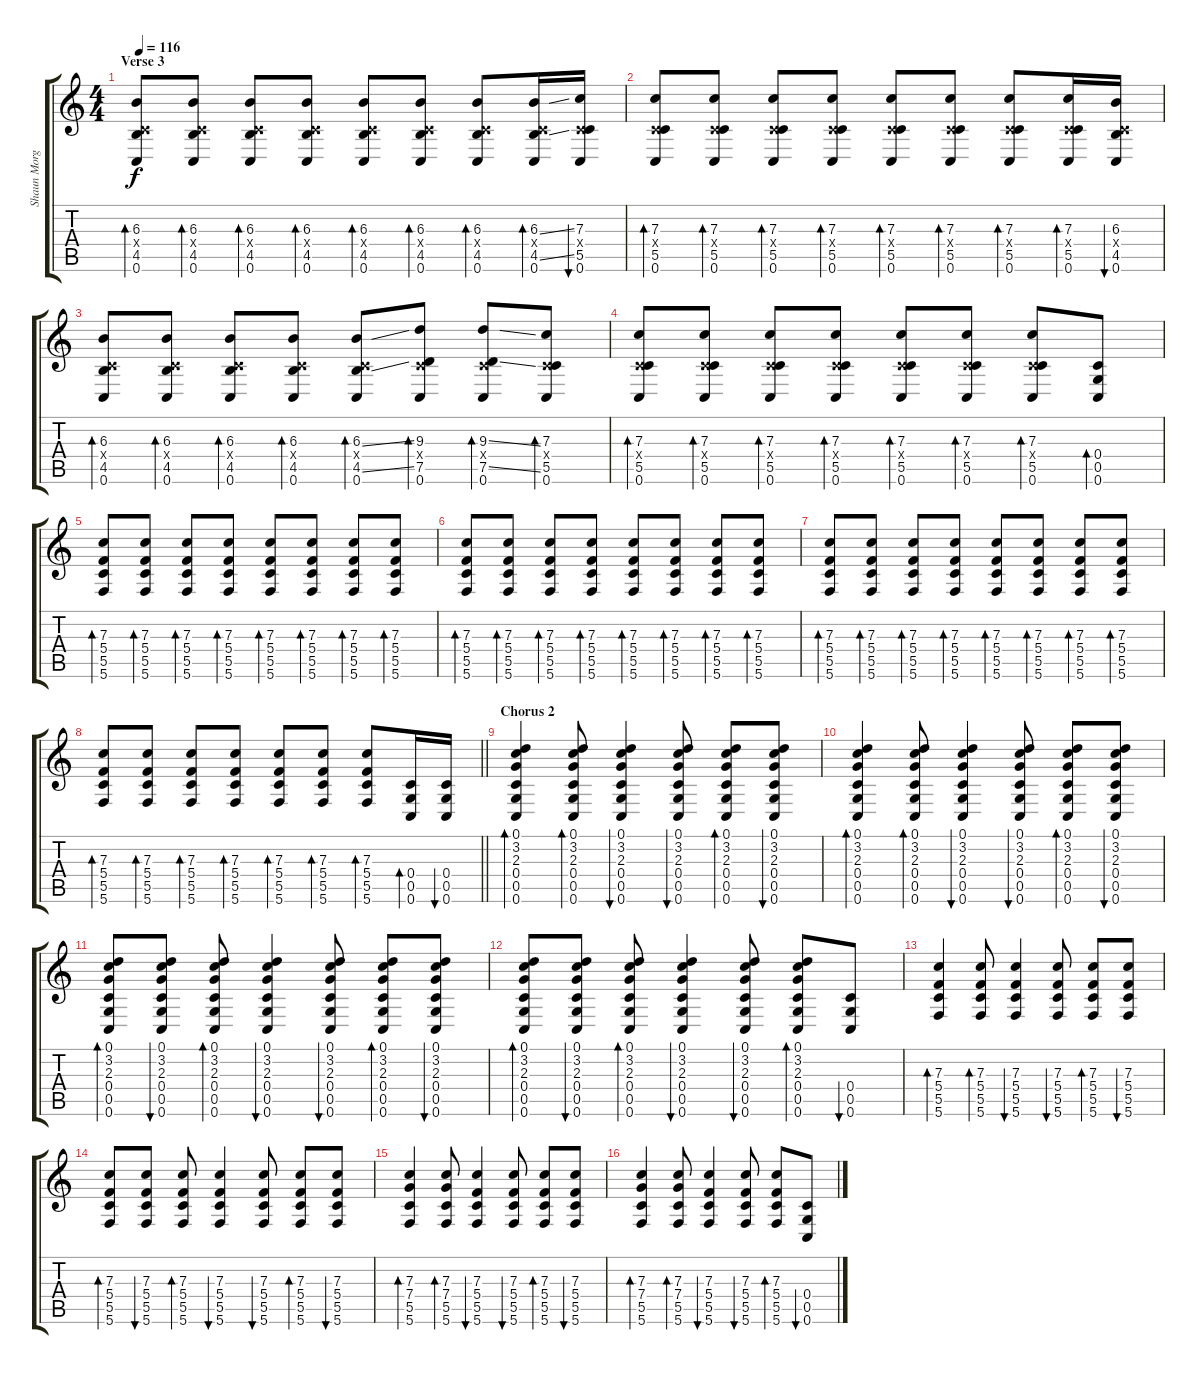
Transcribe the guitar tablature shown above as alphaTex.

\track ("Shaun Morgan (Guitar)" "Shaun Morg") {instrument acousticguitarsteel}
\staff {score tabs}
\tuning (D4 A3 F3 C3 G2 C2) {hide}
\ts (4 4)
\section ("" "Verse 3")
\tempo 116
\clef g2
\ks c
(6.3 0.4{x} 4.5 0.6).8{bd 30 dy f} (6.3 0.4{x} 4.5 0.6).8{bd 30} (6.3 0.4{x} 4.5 0.6).8{bd 30} (6.3 0.4{x} 4.5 0.6).8{bd 30} (6.3 0.4{x} 4.5 0.6).8{bd 30} (6.3 0.4{x} 4.5 0.6).8{bd 30} (6.3 0.4{x} 4.5 0.6).8{bd 30} (6.3{ss} 0.4{x} 4.5{ss} 0.6).16{bd 30} (7.3 0.4{x} 5.5 0.6).16{bu 30} |
(7.3 0.4{x} 5.5 0.6).8{bd 30} (7.3 0.4{x} 5.5 0.6).8{bd 30} (7.3 0.4{x} 5.5 0.6).8{bd 30} (7.3 0.4{x} 5.5 0.6).8{bd 30} (7.3 0.4{x} 5.5 0.6).8{bd 30} (7.3 0.4{x} 5.5 0.6).8{bd 30} (7.3 0.4{x} 5.5 0.6).8{bd 30} (7.3 0.4{x} 5.5 0.6).16{bd 30} (6.3 0.4{x} 4.5 0.6).16{bu 30} |
(6.3 0.4{x} 4.5 0.6).8{bd 30} (6.3 0.4{x} 4.5 0.6).8{bd 30} (6.3 0.4{x} 4.5 0.6).8{bd 30} (6.3 0.4{x} 4.5 0.6).8{bd 30} (6.3{ss} 0.4{x} 4.5{ss} 0.6).8{bd 30} (9.3 0.4{x} 7.5 0.6).8{bd 30} (9.3{ss} 0.4{x} 7.5{ss} 0.6).8{bd 30} (7.3 0.4{x} 5.5 0.6).8{bd 30} |
(7.3 0.4{x} 5.5 0.6).8{bd 30} (7.3 0.4{x} 5.5 0.6).8{bd 30} (7.3 0.4{x} 5.5 0.6).8{bd 30} (7.3 0.4{x} 5.5 0.6).8{bd 30} (7.3 0.4{x} 5.5 0.6).8{bd 30} (7.3 0.4{x} 5.5 0.6).8{bd 30} (7.3 0.4{x} 5.5 0.6).8{bd 30} (0.4 0.5 0.6).8{bd 30} |
(7.3 5.4 5.5 5.6).8{bd 30} (7.3 5.4 5.5 5.6).8{bd 30} (7.3 5.4 5.5 5.6).8{bd 30} (7.3 5.4 5.5 5.6).8{bd 30} (7.3 5.4 5.5 5.6).8{bd 30} (7.3 5.4 5.5 5.6).8{bd 30} (7.3 5.4 5.5 5.6).8{bd 30} (7.3 5.4 5.5 5.6).8{bd 30} |
(7.3 5.4 5.5 5.6).8{bd 30} (7.3 5.4 5.5 5.6).8{bd 30} (7.3 5.4 5.5 5.6).8{bd 30} (7.3 5.4 5.5 5.6).8{bd 30} (7.3 5.4 5.5 5.6).8{bd 30} (7.3 5.4 5.5 5.6).8{bd 30} (7.3 5.4 5.5 5.6).8{bd 30} (7.3 5.4 5.5 5.6).8{bd 30} |
(7.3 5.4 5.5 5.6).8{bd 30} (7.3 5.4 5.5 5.6).8{bd 30} (7.3 5.4 5.5 5.6).8{bd 30} (7.3 5.4 5.5 5.6).8{bd 30} (7.3 5.4 5.5 5.6).8{bd 30} (7.3 5.4 5.5 5.6).8{bd 30} (7.3 5.4 5.5 5.6).8{bd 30} (7.3 5.4 5.5 5.6).8{bd 30} |
\barLineRight lightlight
(7.3 5.4 5.5 5.6).8{bd 30} (7.3 5.4 5.5 5.6).8{bd 30} (7.3 5.4 5.5 5.6).8{bd 30} (7.3 5.4 5.5 5.6).8{bd 30} (7.3 5.4 5.5 5.6).8{bd 30} (7.3 5.4 5.5 5.6).8{bd 30} (7.3 5.4 5.5 5.6).8{bd 30} (0.4 0.5 0.6).16{bd 30} (0.4 0.5 0.6).16{bu 30} |
\section ("" "Chorus 2")
(0.1 3.2 2.3 0.4 0.5 0.6).4{bd 30} (0.1 3.2 2.3 0.4 0.5 0.6).8{bd 30} (0.1 3.2 2.3 0.4 0.5 0.6).4{bu 30} (0.1 3.2 2.3 0.4 0.5 0.6).8{bu 30} (0.1 3.2 2.3 0.4 0.5 0.6).8{bd 30} (0.1 3.2 2.3 0.4 0.5 0.6).8{bu 30} |
(0.1 3.2 2.3 0.4 0.5 0.6).4{bd 30} (0.1 3.2 2.3 0.4 0.5 0.6).8{bd 30} (0.1 3.2 2.3 0.4 0.5 0.6).4{bu 30} (0.1 3.2 2.3 0.4 0.5 0.6).8{bu 30} (0.1 3.2 2.3 0.4 0.5 0.6).8{bd 30} (0.1 3.2 2.3 0.4 0.5 0.6).8{bu 30} |
(0.1 3.2 2.3 0.4 0.5 0.6).8{bd 30} (0.1 3.2 2.3 0.4 0.5 0.6).8{bu 30} (0.1 3.2 2.3 0.4 0.5 0.6).8{bd 30} (0.1 3.2 2.3 0.4 0.5 0.6).4{bu 30} (0.1 3.2 2.3 0.4 0.5 0.6).8{bu 30} (0.1 3.2 2.3 0.4 0.5 0.6).8{bd 30} (0.1 3.2 2.3 0.4 0.5 0.6).8{bu 30} |
(0.1 3.2 2.3 0.4 0.5 0.6).8{bd 30} (0.1 3.2 2.3 0.4 0.5 0.6).8{bu 30} (0.1 3.2 2.3 0.4 0.5 0.6).8{bd 30} (0.1 3.2 2.3 0.4 0.5 0.6).4{bu 30} (0.1 3.2 2.3 0.4 0.5 0.6).8{bu 30} (0.1 3.2 2.3 0.4 0.5 0.6).8{bd 30} (0.4 0.5 0.6).8{bu 30} |
(7.3 5.4 5.5 5.6).4{bd 30} (7.3 5.4 5.5 5.6).8{bd 30} (7.3 5.4 5.5 5.6).4{bu 30} (7.3 5.4 5.5 5.6).8{bu 30} (7.3 5.4 5.5 5.6).8{bd 30} (7.3 5.4 5.5 5.6).8{bu 30} |
(7.3 5.4 5.5 5.6).8{bd 30} (7.3 5.4 5.5 5.6).8{bu 30} (7.3 5.4 5.5 5.6).8{bd 30} (7.3 5.4 5.5 5.6).4{bu 30} (7.3 5.4 5.5 5.6).8{bu 30} (7.3 5.4 5.5 5.6).8{bd 30} (7.3 5.4 5.5 5.6).8{bu 30} |
(7.3 7.4 5.5 5.6).4{bd 30} (7.3 7.4 5.5 5.6).8{bd 30} (7.3 5.4 5.5 5.6).4{bu 30} (7.3 5.4 5.5 5.6).8{bu 30} (7.3 5.4 5.5 5.6).8{bd 30} (7.3 5.4 5.5 5.6).8{bu 30} |
(7.3 7.4 5.5 5.6).4{bd 30} (7.3 7.4 5.5 5.6).8{bd 30} (7.3 5.4 5.5 5.6).4{bu 30} (7.3 5.4 5.5 5.6).8{bu 30} (7.3 5.4 5.5 5.6).8{bd 30} (0.4 0.5 0.6).8{bu 30}
